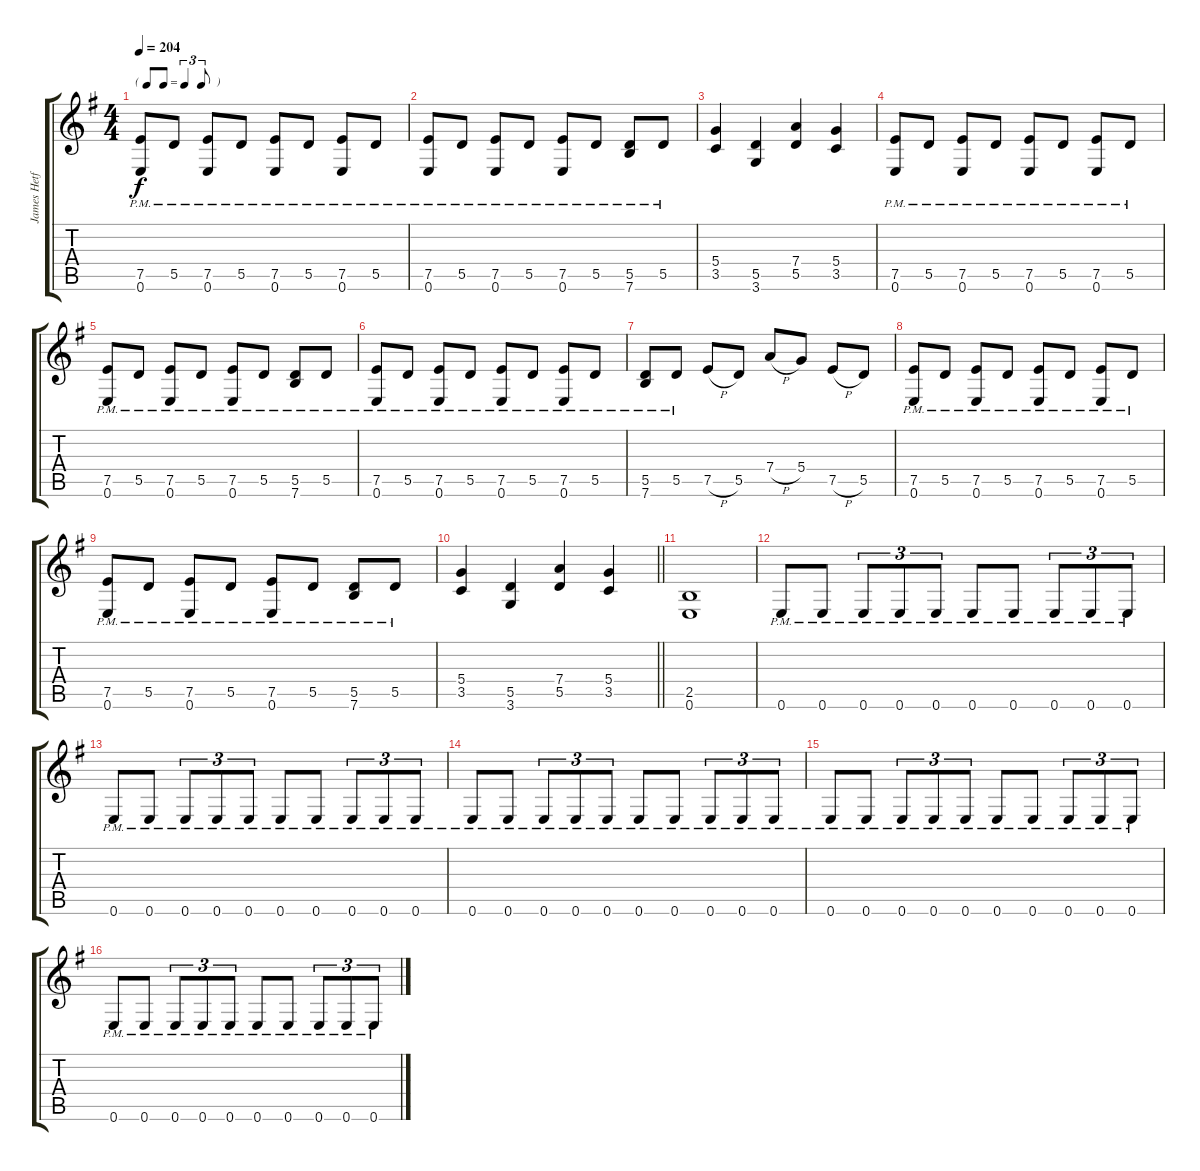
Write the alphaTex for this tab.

\track ("James Hetfield" "James Hetf") {instrument distortionguitar}
\staff {score tabs}
\tuning (E4 B3 G3 D3 A2 E2) {hide}
\ts (4 4)
\tf triplet8th
\tempo 204
\clef g2
\ks eminor
(7.5{pm} 0.6{pm}).8{dy f} 5.5{pm}.8 (7.5{pm} 0.6{pm}).8 5.5{pm}.8 (7.5{pm} 0.6{pm}).8 5.5{pm}.8 (7.5{pm} 0.6{pm}).8 5.5{pm}.8 |
(7.5{pm} 0.6{pm}).8 5.5{pm}.8 (7.5{pm} 0.6{pm}).8 5.5{pm}.8 (7.5{pm} 0.6{pm}).8 5.5{pm}.8 (5.5{pm} 7.6{pm}).8 5.5{pm}.8 |
(5.4 3.5).4 (5.5 3.6).4 (7.4 5.5).4 (5.4 3.5).4 |
(7.5{pm} 0.6{pm}).8 5.5{pm}.8 (7.5{pm} 0.6{pm}).8 5.5{pm}.8 (7.5{pm} 0.6{pm}).8 5.5{pm}.8 (7.5{pm} 0.6{pm}).8 5.5{pm}.8 |
(7.5{pm} 0.6{pm}).8 5.5{pm}.8 (7.5{pm} 0.6{pm}).8 5.5{pm}.8 (7.5{pm} 0.6{pm}).8 5.5{pm}.8 (5.5{pm} 7.6{pm}).8 5.5{pm}.8 |
(7.5{pm} 0.6{pm}).8 5.5{pm}.8 (7.5{pm} 0.6{pm}).8 5.5{pm}.8 (7.5{pm} 0.6{pm}).8 5.5{pm}.8 (7.5{pm} 0.6{pm}).8 5.5{pm}.8 |
(5.5{pm} 7.6{pm}).8 5.5{pm}.8 7.5{h}.8 5.5.8 7.4{h}.8 5.4.8 7.5{h}.8 5.5.8 |
(7.5{pm} 0.6{pm}).8 5.5{pm}.8 (7.5{pm} 0.6{pm}).8 5.5{pm}.8 (7.5{pm} 0.6{pm}).8 5.5{pm}.8 (7.5{pm} 0.6{pm}).8 5.5{pm}.8 |
(7.5{pm} 0.6{pm}).8 5.5{pm}.8 (7.5{pm} 0.6{pm}).8 5.5{pm}.8 (7.5{pm} 0.6{pm}).8 5.5{pm}.8 (5.5{pm} 7.6{pm}).8 5.5{pm}.8 |
\barLineRight lightlight
(5.4 3.5).4 (5.5 3.6).4 (7.4 5.5).4 (5.4 3.5).4 |
(2.5 0.6).1 |
0.6{pm}.8 0.6{pm}.8 0.6{pm}.8{tu (3 2)} 0.6{pm}.8{tu (3 2)} 0.6{pm}.8{tu (3 2)} 0.6{pm}.8 0.6{pm}.8 0.6{pm}.8{tu (3 2)} 0.6{pm}.8{tu (3 2)} 0.6{pm}.8{tu (3 2)} |
0.6{pm}.8 0.6{pm}.8 0.6{pm}.8{tu (3 2)} 0.6{pm}.8{tu (3 2)} 0.6{pm}.8{tu (3 2)} 0.6{pm}.8 0.6{pm}.8 0.6{pm}.8{tu (3 2)} 0.6{pm}.8{tu (3 2)} 0.6{pm}.8{tu (3 2)} |
0.6{pm}.8 0.6{pm}.8 0.6{pm}.8{tu (3 2)} 0.6{pm}.8{tu (3 2)} 0.6{pm}.8{tu (3 2)} 0.6{pm}.8 0.6{pm}.8 0.6{pm}.8{tu (3 2)} 0.6{pm}.8{tu (3 2)} 0.6{pm}.8{tu (3 2)} |
0.6{pm}.8 0.6{pm}.8 0.6{pm}.8{tu (3 2)} 0.6{pm}.8{tu (3 2)} 0.6{pm}.8{tu (3 2)} 0.6{pm}.8 0.6{pm}.8 0.6{pm}.8{tu (3 2)} 0.6{pm}.8{tu (3 2)} 0.6{pm}.8{tu (3 2)} |
0.6{pm}.8 0.6{pm}.8 0.6{pm}.8{tu (3 2)} 0.6{pm}.8{tu (3 2)} 0.6{pm}.8{tu (3 2)} 0.6{pm}.8 0.6{pm}.8 0.6{pm}.8{tu (3 2)} 0.6{pm}.8{tu (3 2)} 0.6{pm}.8{tu (3 2)}
